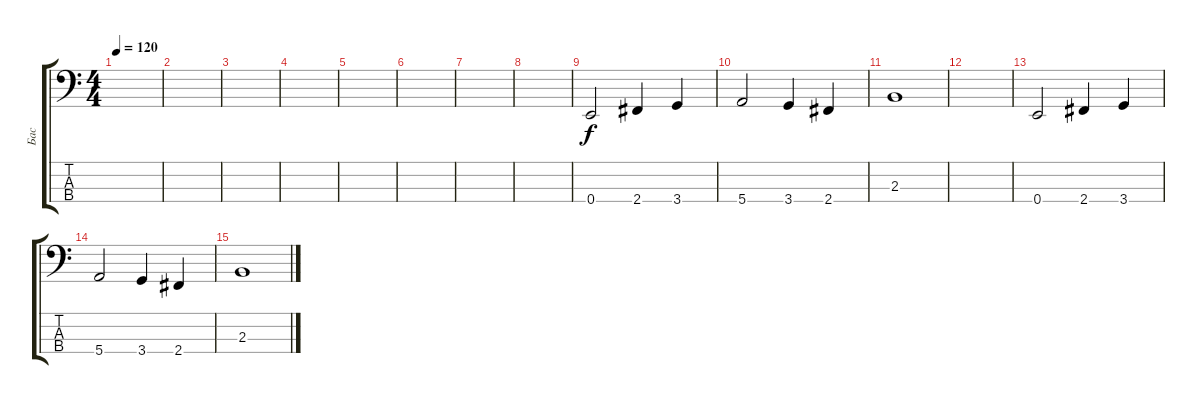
\track ("Бас" "Бас") {instrument electricbassfinger}
\staff {score tabs}
\tuning (G2 D2 A1 E1) {hide}
\ts (4 4)
\tempo 120
\clef f4
\ks c
|
|
|
|
|
|
|
|
0.4.2 2.4.4 3.4.4 |
5.4.2 3.4.4 2.4.4 |
2.3.1 |
|
0.4.2 2.4.4 3.4.4 |
5.4.2 3.4.4 2.4.4 |
2.3.1
